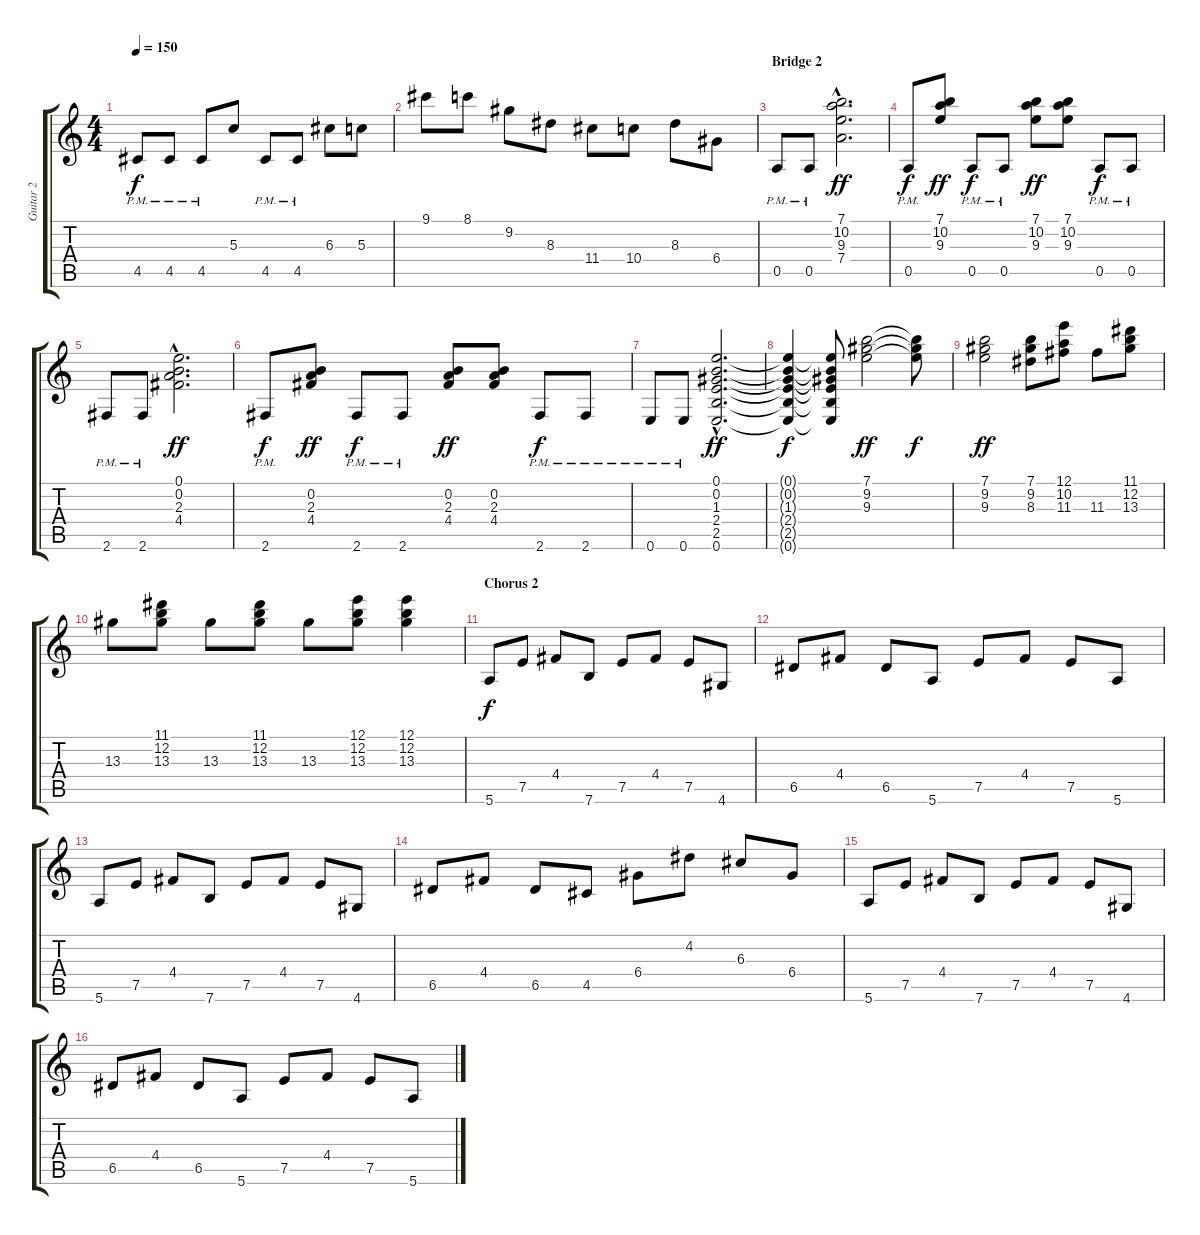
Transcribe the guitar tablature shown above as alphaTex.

\track ("Guitar 2" "Guitar 2") {instrument distortionguitar}
\staff {score tabs}
\tuning (E4 B3 G3 D3 A2 E2) {hide}
\ts (4 4)
\tempo 150
\clef g2
\ks c
4.5{pm}.8{dy f} 4.5{pm}.8 4.5{pm}.8 5.3.8 4.5{pm}.8 4.5{pm}.8 6.3.8 5.3.8 |
9.1.8 8.1.8 9.2.8 8.3.8 11.4.8 10.4.8 8.3.8 6.4.8 |
\section ("" "Bridge 2")
0.5{pm}.8 0.5{pm}.8 (7.1{hac} 10.2{hac} 9.3{hac} 7.4{hac}).2{d dy ff} |
0.5{pm}.8{dy f} (7.1 10.2 9.3).8{dy ff} 0.5{pm}.8{dy f} 0.5{pm}.8 (7.1 10.2 9.3).8{dy ff} (7.1 10.2 9.3).8 0.5{pm}.8{dy f} 0.5{pm}.8 |
2.6{pm}.8 2.6{pm}.8 (0.1{hac} 0.2{hac} 2.3{hac} 4.4{hac}).2{d dy ff} |
2.6{pm}.8{dy f} (0.2 2.3 4.4).8{dy ff} 2.6{pm}.8{dy f} 2.6{pm}.8 (0.2 2.3 4.4).8{dy ff} (0.2 2.3 4.4).8 2.6{pm}.8{dy f} 2.6{pm}.8 |
0.6{pm}.8 0.6{pm}.8 (0.1{hac} 0.2{hac} 1.3{hac} 2.4{hac} 2.5{hac} 0.6{hac}).2{d dy ff} |
(0.1{t} 0.2{t} 1.3{t} 2.4{t} 2.5{t} 0.6{t}).4{dy f} (0.1{t} 0.2{t} 1.3{t} 2.4{t} 2.5{t} 0.6{t}).8 (7.1 9.2 9.3).2{dy ff} (7.1{t} 9.2{t} 9.3{t}).8{dy f} |
(7.1 9.2 9.3).2{dy ff} (7.1 9.2 8.3).8 (12.1 10.2 11.3).8 11.3.8 (11.1 12.2 13.3).8 |
13.3.8 (11.1 12.2 13.3).8 13.3.8 (11.1 12.2 13.3).8 13.3.8 (12.1 12.2 13.3).8 (12.1 12.2 13.3).4 |
\section ("" "Chorus 2")
5.6.8{dy f} 7.5.8 4.4.8 7.6.8 7.5.8 4.4.8 7.5.8 4.6.8 |
6.5.8 4.4.8 6.5.8 5.6.8 7.5.8 4.4.8 7.5.8 5.6.8 |
5.6.8 7.5.8 4.4.8 7.6.8 7.5.8 4.4.8 7.5.8 4.6.8 |
6.5.8 4.4.8 6.5.8 4.5.8 6.4.8 4.2.8 6.3.8 6.4.8 |
5.6.8 7.5.8 4.4.8 7.6.8 7.5.8 4.4.8 7.5.8 4.6.8 |
6.5.8 4.4.8 6.5.8 5.6.8 7.5.8 4.4.8 7.5.8 5.6.8
